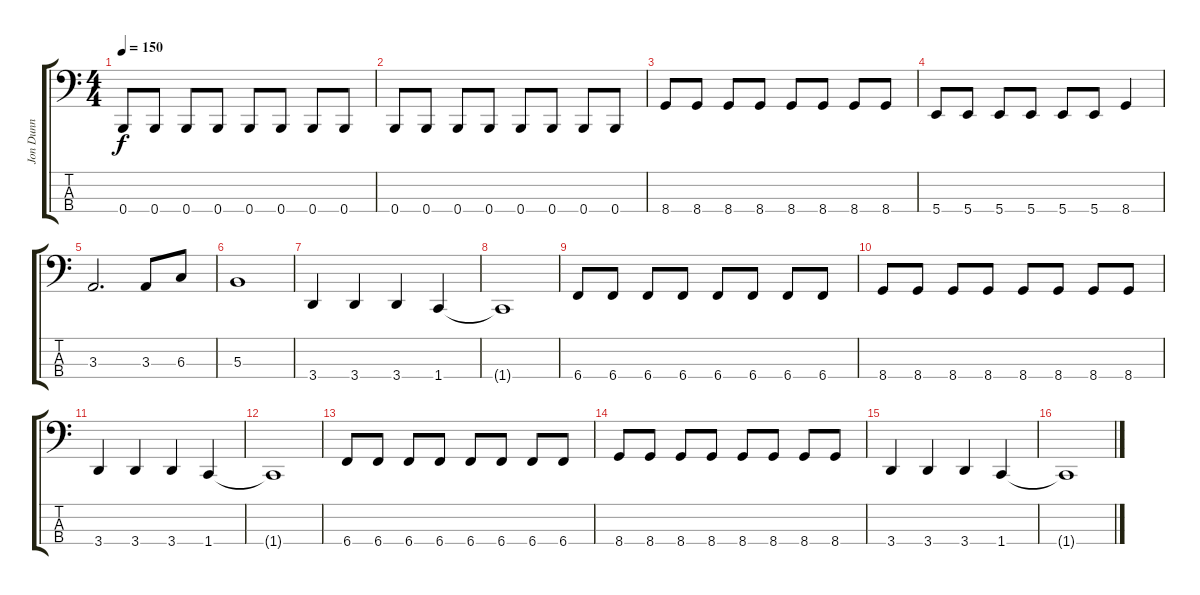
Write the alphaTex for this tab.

\track ("Jon Dunn" "Jon Dunn") {instrument electricbasspick}
\staff {score tabs}
\tuning (E2 B1 Gb1 B0) {hide}
\ts (4 4)
\tempo 150
\clef f4
\ks c
0.4.8{dy f} 0.4.8 0.4.8 0.4.8 0.4.8 0.4.8 0.4.8 0.4.8 |
0.4.8 0.4.8 0.4.8 0.4.8 0.4.8 0.4.8 0.4.8 0.4.8 |
8.4.8 8.4.8 8.4.8 8.4.8 8.4.8 8.4.8 8.4.8 8.4.8 |
5.4.8 5.4.8 5.4.8 5.4.8 5.4.8 5.4.8 8.4.4 |
3.3.2{d} 3.3.8 6.3.8 |
5.3.1 |
3.4.4 3.4.4 3.4.4 1.4.4 |
1.4{t}.1 |
6.4.8 6.4.8 6.4.8 6.4.8 6.4.8 6.4.8 6.4.8 6.4.8 |
8.4.8 8.4.8 8.4.8 8.4.8 8.4.8 8.4.8 8.4.8 8.4.8 |
3.4.4 3.4.4 3.4.4 1.4.4 |
1.4{t}.1 |
6.4.8 6.4.8 6.4.8 6.4.8 6.4.8 6.4.8 6.4.8 6.4.8 |
8.4.8 8.4.8 8.4.8 8.4.8 8.4.8 8.4.8 8.4.8 8.4.8 |
3.4.4 3.4.4 3.4.4 1.4.4 |
1.4{t}.1
